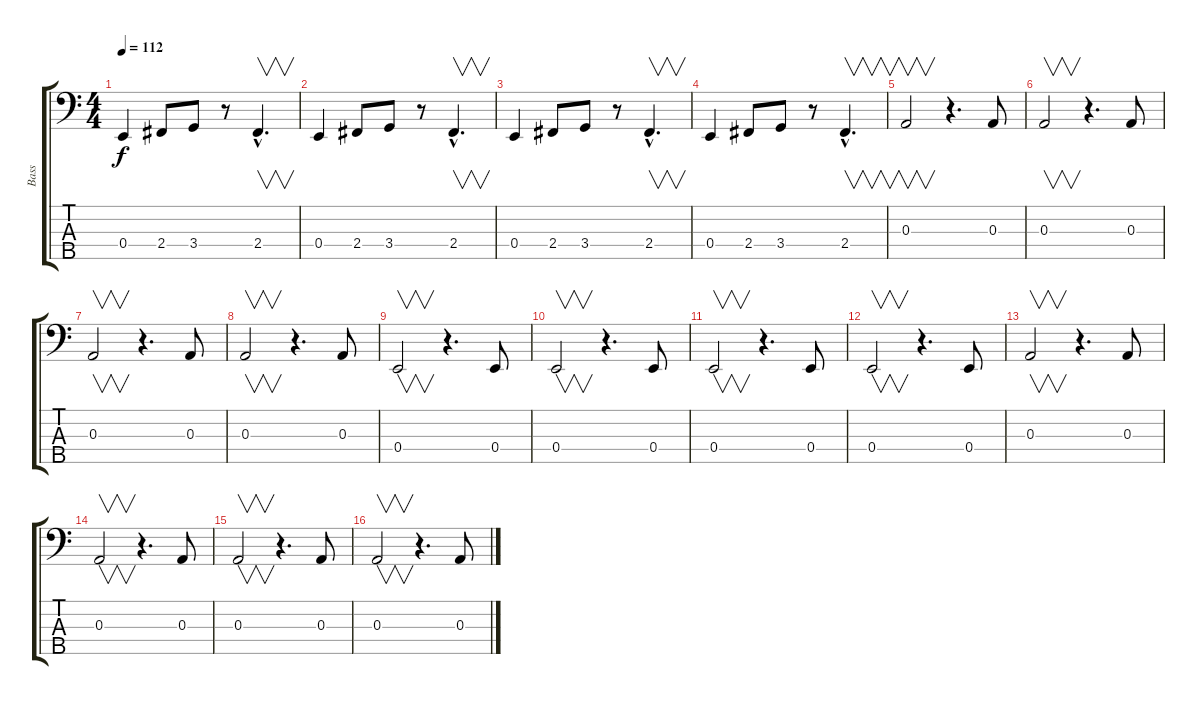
\track ("Bass" "Bass") {instrument electricbassfinger}
\staff {score tabs}
\tuning (G2 D2 A1 E1 B0) {hide}
\ts (4 4)
\tempo 112
\clef f4
\ks c
0.4.4{dy f} 2.4.8 3.4.8 r.8 2.4{hac}.4{v d} |
0.4.4 2.4.8 3.4.8 r.8 2.4{hac}.4{v d} |
0.4.4 2.4.8 3.4.8 r.8 2.4{hac}.4{v d} |
0.4.4 2.4.8 3.4.8 r.8 2.4{hac}.4{v d} |
0.3.2{v} r.4{d} 0.3.8 |
0.3.2{v} r.4{d} 0.3.8 |
0.3.2{v} r.4{d} 0.3.8 |
0.3.2{v} r.4{d} 0.3.8 |
0.4.2{v} r.4{d} 0.4.8 |
0.4.2{v} r.4{d} 0.4.8 |
0.4.2{v} r.4{d} 0.4.8 |
0.4.2{v} r.4{d} 0.4.8 |
0.3.2{v} r.4{d} 0.3.8 |
0.3.2{v} r.4{d} 0.3.8 |
0.3.2{v} r.4{d} 0.3.8 |
0.3.2{v} r.4{d} 0.3.8
